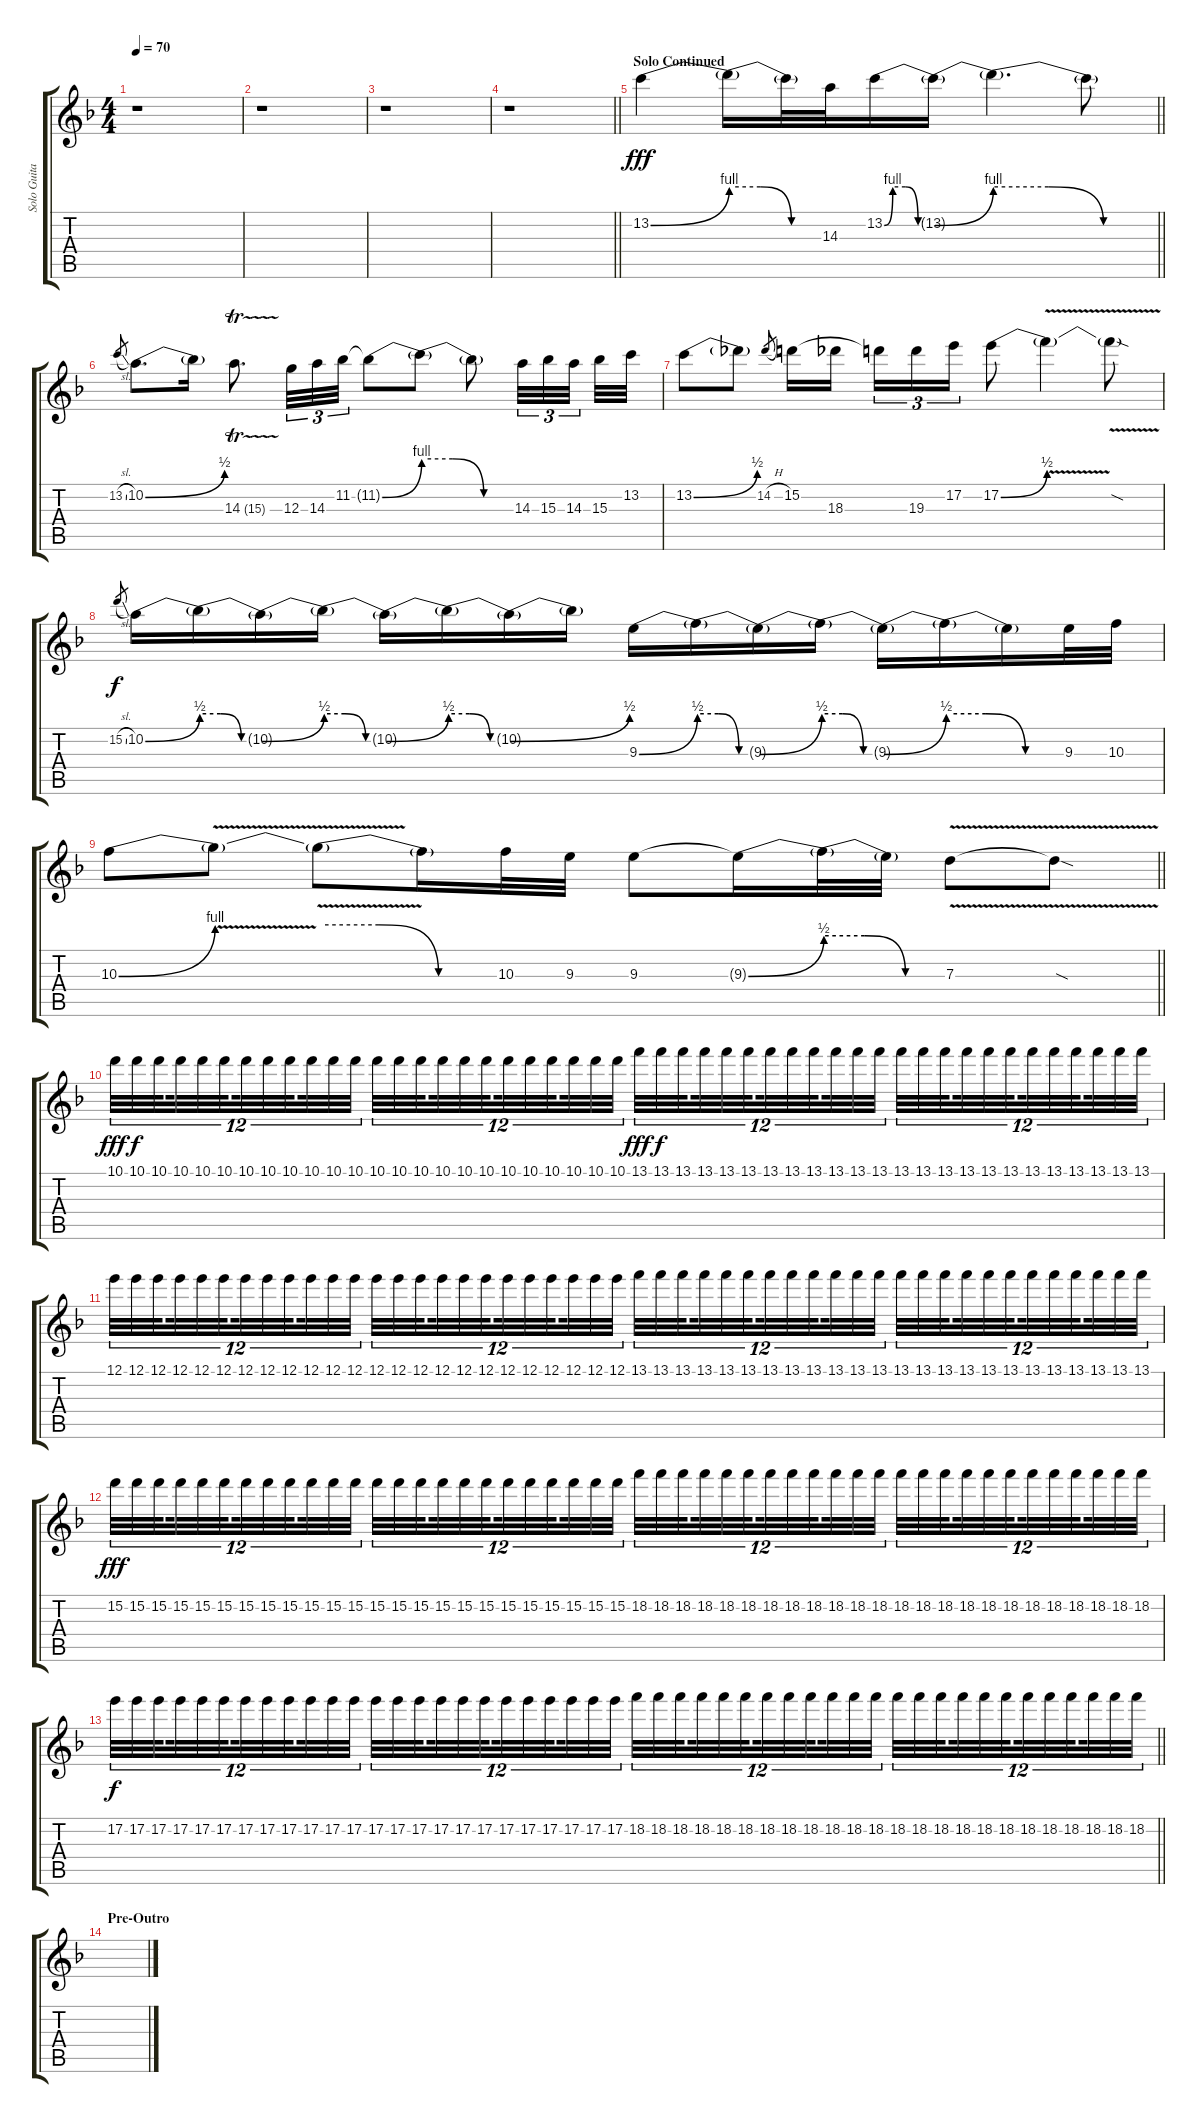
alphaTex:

\track ("Solo Guitar 1" "Solo Guita") {instrument distortionguitar}
\staff {score tabs}
\tuning (E4 B3 G3 D3 A2 D2) {hide}
\ts (4 4)
\tempo 70
\clef g2
\ks f
r.1{dy fff} |
r.1 |
r.1 |
\barLineRight lightlight
r.1 |
\section ("" "Solo Continued")
\barLineRight lightlight
13.2{be (bend 0 0 60 4)}.4 13.2{be (custom 0 4 20 4 40 0 60 0) t}.16 13.2{t}.32 14.3.32 13.2{be (custom 0 0 10 4 25 4 40 0 60 0)}.16 13.2{be (bend 0 0 60 4) t}.16 13.2{be (custom 0 4 20 4 40 0 60 0) t}.4{d} 13.2{t}.8 |
13.2{sl}.8{gr} 10.2{be (bend 0 0 60 2)}.8{d} 10.2{t}.16 14.3{tr (15 32)}.8{d} 12.3.32{tu (3 2)} 14.3.32{tu (3 2)} 11.2.32{tu (3 2)} 11.2{be (bend 0 0 60 4) t}.8 11.2{be (custom 0 4 20 4 40 0 60 0) t}.8 11.2{t}.8 14.3.32{tu (3 2)} 15.3.32{tu (3 2)} 14.3.32{tu (3 2) beam splitsecondary} 15.3.32 13.2.32 |
13.2{be (bend 0 0 60 2)}.8 13.2{t}.8 14.2{h}.8{gr} 15.2.16 18.3.16{beam splitsecondary} 15.2{t}.16{tu (3 2)} 19.3.16{tu (3 2)} 17.2.16{tu (3 2)} 17.2{be (bend 0 0 60 2)}.8 17.2{v t}.4 17.2{sod t}.8 |
15.2{sl}.8{gr dy f} 10.2{be (bend 0 0 60 2)}.16 10.2{be (custom 0 2 20 2 40 0 60 0) t}.16 10.2{be (bend 0 0 60 2) t}.16 10.2{be (custom 0 2 20 2 40 0 60 0) t}.16 10.2{be (bend 0 0 60 2) t}.16 10.2{be (custom 0 2 20 2 40 0 60 0) t}.16 10.2{be (bend 0 0 60 2) t}.16 10.2{t}.16 9.3{be (bend 0 0 60 2)}.16 9.3{be (custom 0 2 20 2 40 0 60 0) t}.16 9.3{be (bend 0 0 60 2) t}.16 9.3{be (custom 0 2 20 2 40 0 60 0) t}.16 9.3{be (bend 0 0 60 2) t}.16 9.3{be (custom 0 2 20 2 40 0 60 0) t}.16 9.3{t}.16 9.3.32 10.3.32 |
\barLineRight lightlight
10.3{be (bend 0 0 60 4)}.8 10.3{v t}.8 10.3{be (custom 0 4 20 4 40 0 60 0) t}.8 10.3{t}.16 10.3.32 9.3.32 9.3.8 9.3{be (bend 0 0 60 2) t}.16 9.3{be (custom 0 2 20 2 40 0 60 0) t}.32 9.3{t}.32 7.3{v}.8 7.3{sod t}.8 |
10.1.32{tu (12 8) dy fff} 10.1.32{tu (12 8) dy f} 10.1.32{tu (12 8) beam splitsecondary} 10.1.32{tu (12 8)} 10.1.32{tu (12 8)} 10.1.32{tu (12 8) beam splitsecondary} 10.1.32{tu (12 8)} 10.1.32{tu (12 8)} 10.1.32{tu (12 8) beam splitsecondary} 10.1.32{tu (12 8)} 10.1.32{tu (12 8)} 10.1.32{tu (12 8)} 10.1.32{tu (12 8)} 10.1.32{tu (12 8)} 10.1.32{tu (12 8) beam splitsecondary} 10.1.32{tu (12 8)} 10.1.32{tu (12 8)} 10.1.32{tu (12 8) beam splitsecondary} 10.1.32{tu (12 8)} 10.1.32{tu (12 8)} 10.1.32{tu (12 8) beam splitsecondary} 10.1.32{tu (12 8)} 10.1.32{tu (12 8)} 10.1.32{tu (12 8)} 13.1.32{tu (12 8) dy fff} 13.1.32{tu (12 8) dy f} 13.1.32{tu (12 8) beam splitsecondary} 13.1.32{tu (12 8)} 13.1.32{tu (12 8)} 13.1.32{tu (12 8) beam splitsecondary} 13.1.32{tu (12 8)} 13.1.32{tu (12 8)} 13.1.32{tu (12 8) beam splitsecondary} 13.1.32{tu (12 8)} 13.1.32{tu (12 8)} 13.1.32{tu (12 8)} 13.1.32{tu (12 8)} 13.1.32{tu (12 8)} 13.1.32{tu (12 8) beam splitsecondary} 13.1.32{tu (12 8)} 13.1.32{tu (12 8)} 13.1.32{tu (12 8) beam splitsecondary} 13.1.32{tu (12 8)} 13.1.32{tu (12 8)} 13.1.32{tu (12 8) beam splitsecondary} 13.1.32{tu (12 8)} 13.1.32{tu (12 8)} 13.1.32{tu (12 8)} |
12.1.32{tu (12 8)} 12.1.32{tu (12 8)} 12.1.32{tu (12 8) beam splitsecondary} 12.1.32{tu (12 8)} 12.1.32{tu (12 8)} 12.1.32{tu (12 8) beam splitsecondary} 12.1.32{tu (12 8)} 12.1.32{tu (12 8)} 12.1.32{tu (12 8) beam splitsecondary} 12.1.32{tu (12 8)} 12.1.32{tu (12 8)} 12.1.32{tu (12 8)} 12.1.32{tu (12 8)} 12.1.32{tu (12 8)} 12.1.32{tu (12 8) beam splitsecondary} 12.1.32{tu (12 8)} 12.1.32{tu (12 8)} 12.1.32{tu (12 8) beam splitsecondary} 12.1.32{tu (12 8)} 12.1.32{tu (12 8)} 12.1.32{tu (12 8) beam splitsecondary} 12.1.32{tu (12 8)} 12.1.32{tu (12 8)} 12.1.32{tu (12 8)} 13.1.32{tu (12 8)} 13.1.32{tu (12 8)} 13.1.32{tu (12 8) beam splitsecondary} 13.1.32{tu (12 8)} 13.1.32{tu (12 8)} 13.1.32{tu (12 8) beam splitsecondary} 13.1.32{tu (12 8)} 13.1.32{tu (12 8)} 13.1.32{tu (12 8) beam splitsecondary} 13.1.32{tu (12 8)} 13.1.32{tu (12 8)} 13.1.32{tu (12 8)} 13.1.32{tu (12 8)} 13.1.32{tu (12 8)} 13.1.32{tu (12 8) beam splitsecondary} 13.1.32{tu (12 8)} 13.1.32{tu (12 8)} 13.1.32{tu (12 8) beam splitsecondary} 13.1.32{tu (12 8)} 13.1.32{tu (12 8)} 13.1.32{tu (12 8) beam splitsecondary} 13.1.32{tu (12 8)} 13.1.32{tu (12 8)} 13.1.32{tu (12 8)} |
15.2.32{tu (12 8) dy fff} 15.2.32{tu (12 8)} 15.2.32{tu (12 8) beam splitsecondary} 15.2.32{tu (12 8)} 15.2.32{tu (12 8)} 15.2.32{tu (12 8) beam splitsecondary} 15.2.32{tu (12 8)} 15.2.32{tu (12 8)} 15.2.32{tu (12 8) beam splitsecondary} 15.2.32{tu (12 8)} 15.2.32{tu (12 8)} 15.2.32{tu (12 8)} 15.2.32{tu (12 8)} 15.2.32{tu (12 8)} 15.2.32{tu (12 8) beam splitsecondary} 15.2.32{tu (12 8)} 15.2.32{tu (12 8)} 15.2.32{tu (12 8) beam splitsecondary} 15.2.32{tu (12 8)} 15.2.32{tu (12 8)} 15.2.32{tu (12 8) beam splitsecondary} 15.2.32{tu (12 8)} 15.2.32{tu (12 8)} 15.2.32{tu (12 8)} 18.2.32{tu (12 8)} 18.2.32{tu (12 8)} 18.2.32{tu (12 8) beam splitsecondary} 18.2.32{tu (12 8)} 18.2.32{tu (12 8)} 18.2.32{tu (12 8) beam splitsecondary} 18.2.32{tu (12 8)} 18.2.32{tu (12 8)} 18.2.32{tu (12 8) beam splitsecondary} 18.2.32{tu (12 8)} 18.2.32{tu (12 8)} 18.2.32{tu (12 8)} 18.2.32{tu (12 8)} 18.2.32{tu (12 8)} 18.2.32{tu (12 8) beam splitsecondary} 18.2.32{tu (12 8)} 18.2.32{tu (12 8)} 18.2.32{tu (12 8) beam splitsecondary} 18.2.32{tu (12 8)} 18.2.32{tu (12 8)} 18.2.32{tu (12 8) beam splitsecondary} 18.2.32{tu (12 8)} 18.2.32{tu (12 8)} 18.2.32{tu (12 8)} |
\barLineRight lightlight
17.2.32{tu (12 8) dy f} 17.2.32{tu (12 8)} 17.2.32{tu (12 8) beam splitsecondary} 17.2.32{tu (12 8)} 17.2.32{tu (12 8)} 17.2.32{tu (12 8) beam splitsecondary} 17.2.32{tu (12 8)} 17.2.32{tu (12 8)} 17.2.32{tu (12 8) beam splitsecondary} 17.2.32{tu (12 8)} 17.2.32{tu (12 8)} 17.2.32{tu (12 8)} 17.2.32{tu (12 8)} 17.2.32{tu (12 8)} 17.2.32{tu (12 8) beam splitsecondary} 17.2.32{tu (12 8)} 17.2.32{tu (12 8)} 17.2.32{tu (12 8) beam splitsecondary} 17.2.32{tu (12 8)} 17.2.32{tu (12 8)} 17.2.32{tu (12 8) beam splitsecondary} 17.2.32{tu (12 8)} 17.2.32{tu (12 8)} 17.2.32{tu (12 8)} 18.2.32{tu (12 8)} 18.2.32{tu (12 8)} 18.2.32{tu (12 8) beam splitsecondary} 18.2.32{tu (12 8)} 18.2.32{tu (12 8)} 18.2.32{tu (12 8) beam splitsecondary} 18.2.32{tu (12 8)} 18.2.32{tu (12 8)} 18.2.32{tu (12 8) beam splitsecondary} 18.2.32{tu (12 8)} 18.2.32{tu (12 8)} 18.2.32{tu (12 8)} 18.2.32{tu (12 8)} 18.2.32{tu (12 8)} 18.2.32{tu (12 8) beam splitsecondary} 18.2.32{tu (12 8)} 18.2.32{tu (12 8)} 18.2.32{tu (12 8) beam splitsecondary} 18.2.32{tu (12 8)} 18.2.32{tu (12 8)} 18.2.32{tu (12 8) beam splitsecondary} 18.2.32{tu (12 8)} 18.2.32{tu (12 8)} 18.2.32{tu (12 8)} |
\section ("" "Pre-Outro")
